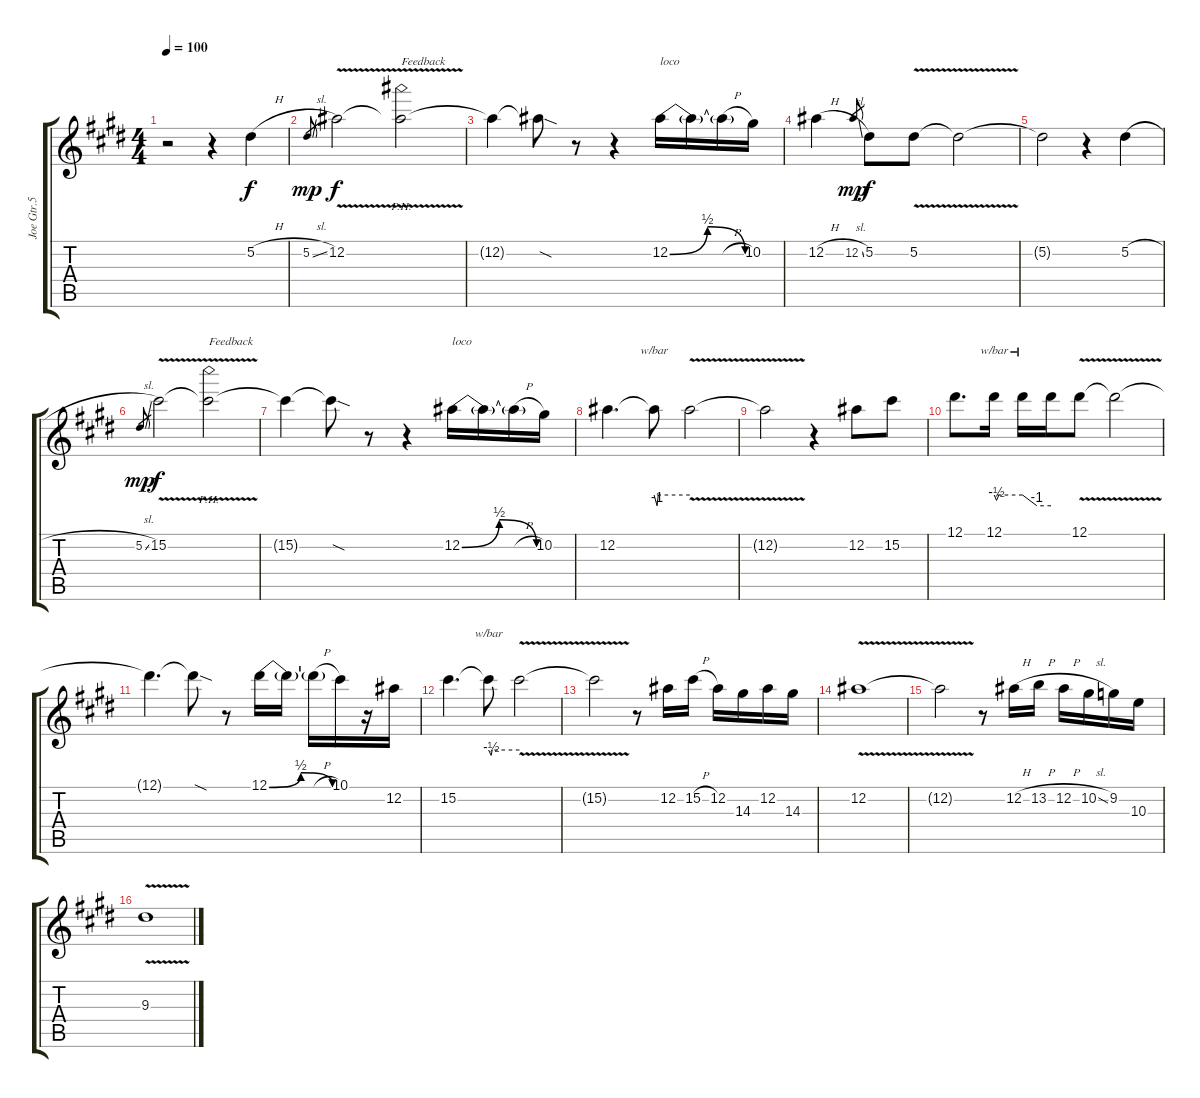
\track ("Joe Gtr.5" "Joe Gtr.5") {instrument distortionguitar}
\staff {score tabs}
\tuning (Eb4 Bb3 Gb3 Db3 Ab2 Eb2) {hide}
\ts (4 4)
\tempo 100
\clef g2
\ks e
r.2{dy f} r.4 5.2{h}.4 |
5.2{sl}.8{gr dy mp} 12.2{v}.2{dy f} 12.2{ph 12 t}.2{txt "Feedback"} |
12.2{t}.4 12.2{sod t}.8 r.8 r.4 12.2{be (bendrelease 0 0 25 2 35 2 60 0)}.16{txt "loco"} 12.2{t}.16 12.2{h t}.16 10.2.16 |
12.2{h}.4 12.2{sl}.8{gr dy mp} 5.2.8{dy f} 5.2{v}.8 5.2{t}.2 |
5.2{t}.2 r.4 5.2{h}.4 |
5.2{sl}.8{gr dy mp} 15.2{v}.2{dy f} 15.2{ph 12 t}.2{txt "Feedback"} |
15.2{t}.4 15.2{sod t}.8 r.8 r.4 12.2{be (bendrelease 0 0 25 2 35 2 60 0)}.16{txt "loco"} 12.2{t}.16 12.2{h t}.16 10.2.16 |
12.2.4{d} 12.2{t}.8{tbe (custom default 0 0 5 -4 7 0 60 0)} 12.2{v t}.2 |
12.2{t}.2 r.4 12.2.8 15.2.8 |
12.1.8{d} 12.1.16{tbe (custom default 0 0 5 -2 10 0 60 0)} 12.1{t}.16{tbe (custom default 0 0 30 -4 60 -4)} 12.1{t}.16 12.1{v}.8 12.1{t}.2 |
12.1{t}.4{d} 12.1{sod t}.8 r.8 12.1{be (bendrelease 0 0 25 2 35 2 60 0)}.16 12.1{t}.16 12.1{h t}.16 10.1.16 r.16 12.2.16 |
15.2.4{d} 15.2{t}.8{tbe (custom default 0 0 5 -2 7 0 60 0)} 15.2{v t}.2 |
15.2{t}.2 r.8 12.2.16 15.2{h}.16 12.2.16 14.3.16 12.2.16 14.3.16 |
12.2{v}.1 |
12.2{t}.2 r.8 12.2{h}.16 13.2{h}.16 12.2{h}.16 10.2{sl}.16 9.2.16 10.3.16 |
9.3{v}.1
